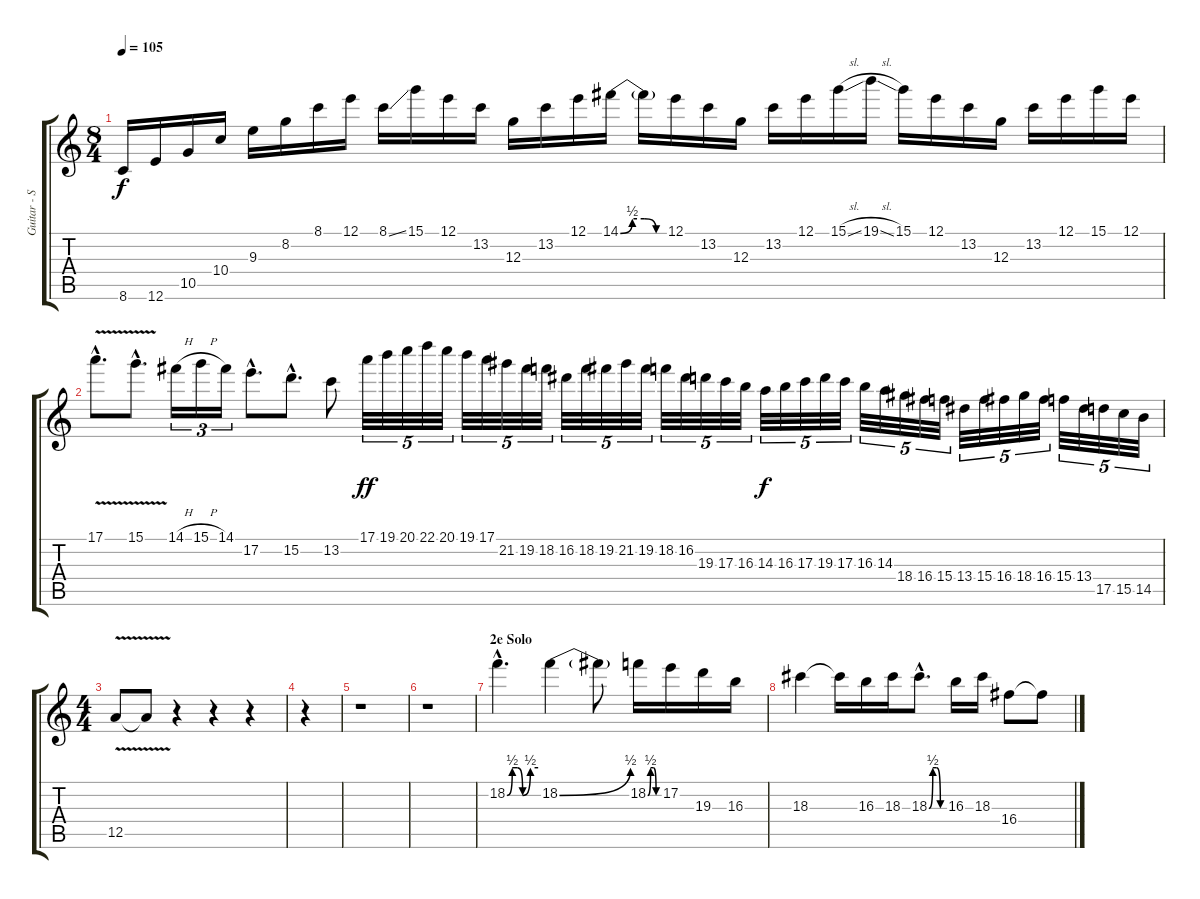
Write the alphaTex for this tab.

\track ("Guitar - Solo" "Guitar - S") {instrument overdrivenguitar}
\staff {score tabs}
\tuning (E4 B3 G3 D3 A2 E2) {hide}
\ts (8 4)
\tempo 105
\clef g2
\ks c
8.6.16{dy f} 12.6.16 10.5.16 10.4.16 9.3.16 8.2.16 8.1.16 12.1.16 8.1{ss}.16 15.1.16 12.1.16 13.2.16 12.3.16 13.2.16 12.1.16 14.1{be (custom 0 0 15 2 30 2 45 0 60 0)}.16 14.1{t}.16 12.1.16 13.2.16 12.3.16 13.2.16 12.1.16 15.1{sl}.16 19.1{sl}.16 15.1.16 12.1.16 13.2.16 12.3.16 13.2.16 12.1.16 15.1.16 12.1.16 |
17.1{v hac}.8{d} 15.1{v hac}.8{d} 14.1{h}.16{tu (3 2)} 15.1{h}.16{tu (3 2)} 14.1.16{tu (3 2)} 17.2{hac}.8{d} 15.2{hac}.8{d} 13.2.8 17.1.32{tu (5 4) dy ff} 19.1.32{tu (5 4)} 20.1.32{tu (5 4)} 22.1.32{tu (5 4)} 20.1.32{tu (5 4)} 19.1.32{tu (5 4)} 17.1.32{tu (5 4)} 21.2.32{tu (5 4)} 19.2.32{tu (5 4)} 18.2.32{tu (5 4)} 16.2.32{tu (5 4)} 18.2.32{tu (5 4)} 19.2.32{tu (5 4)} 21.2.32{tu (5 4)} 19.2.32{tu (5 4)} 18.2.32{tu (5 4)} 16.2.32{tu (5 4)} 19.3.32{tu (5 4)} 17.3.32{tu (5 4)} 16.3.32{tu (5 4)} 14.3.32{tu (5 4) dy f} 16.3.32{tu (5 4)} 17.3.32{tu (5 4)} 19.3.32{tu (5 4)} 17.3.32{tu (5 4)} 16.3.32{tu (5 4)} 14.3.32{tu (5 4)} 18.4.32{tu (5 4)} 16.4.32{tu (5 4)} 15.4.32{tu (5 4)} 13.4.32{tu (5 4)} 15.4.32{tu (5 4)} 16.4.32{tu (5 4)} 18.4.32{tu (5 4)} 16.4.32{tu (5 4)} 15.4.32{tu (5 4)} 13.4.32{tu (5 4)} 17.5.32{tu (5 4)} 15.5.32{tu (5 4)} 14.5.32{tu (5 4)} |
\ts (4 4)
12.5{v}.8 12.5{t}.8 r.4 r.4 r.4 |
r.4 |
r.1 |
r.1 |
\section ("" "2e Solo")
18.2{be (custom 0 0 10 2 20 2 30 0 45 2 60 2) hac}.4{d} 18.2{be (bend 0 0 60 2)}.4 18.2{t}.8 18.2{be (custom 0 0 15 2 30 2 45 0 60 0)}.16 17.2.16 19.3.16 16.3.16 |
18.3.4 18.3{t}.16 16.3.16 18.3.16 18.3{be (custom 0 0 15 2 30 2 45 0 60 0) hac}.8{d} 16.3.16 18.3.16 16.4.8 16.4{t}.8
